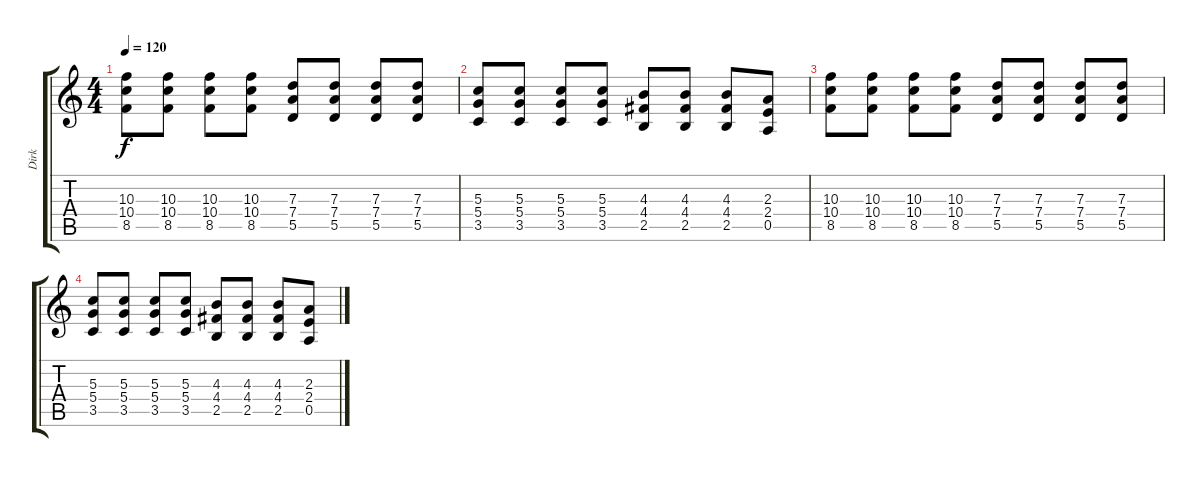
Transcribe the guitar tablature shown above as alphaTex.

\track ("Dirk" "Dirk") {instrument distortionguitar}
\staff {score tabs}
\tuning (E4 B3 G3 D3 A2 E2) {hide}
\ts (4 4)
\tempo 120
\clef g2
\ks c
(10.3 10.4 8.5).8{dy f} (10.3 10.4 8.5).8 (10.3 10.4 8.5).8 (10.3 10.4 8.5).8 (7.3 7.4 5.5).8 (7.3 7.4 5.5).8 (7.3 7.4 5.5).8 (7.3 7.4 5.5).8 |
(5.3 5.4 3.5).8 (5.3 5.4 3.5).8 (5.3 5.4 3.5).8 (5.3 5.4 3.5).8 (4.3 4.4 2.5).8 (4.3 4.4 2.5).8 (4.3 4.4 2.5).8 (2.3 2.4 0.5).8 |
(10.3 10.4 8.5).8 (10.3 10.4 8.5).8 (10.3 10.4 8.5).8 (10.3 10.4 8.5).8 (7.3 7.4 5.5).8 (7.3 7.4 5.5).8 (7.3 7.4 5.5).8 (7.3 7.4 5.5).8 |
(5.3 5.4 3.5).8 (5.3 5.4 3.5).8 (5.3 5.4 3.5).8 (5.3 5.4 3.5).8 (4.3 4.4 2.5).8 (4.3 4.4 2.5).8 (4.3 4.4 2.5).8 (2.3 2.4 0.5).8
